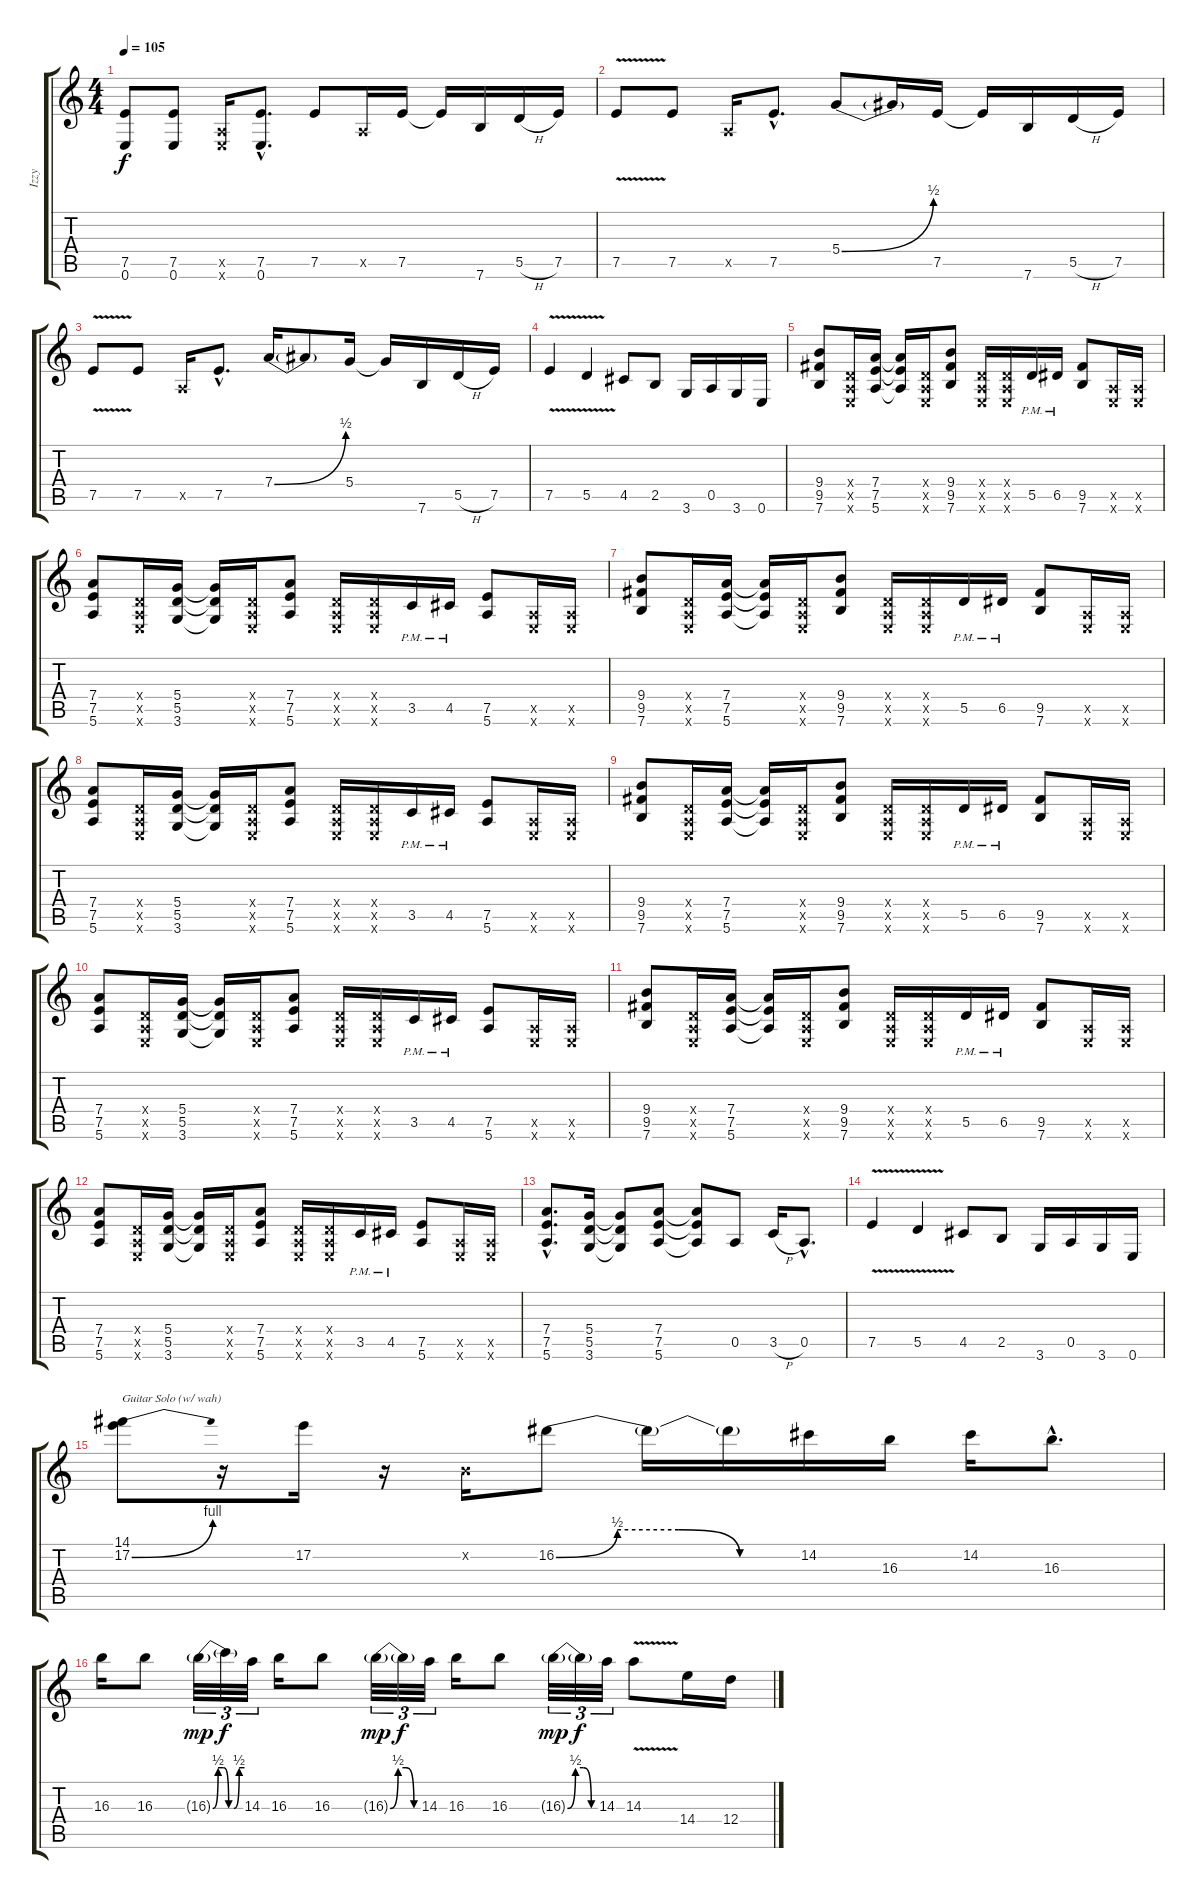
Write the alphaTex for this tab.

\track ("Izzy" "Izzy") {instrument electricguitarclean}
\staff {score tabs}
\tuning (E4 B3 G3 D3 A2 E2) {hide}
\ts (4 4)
\tempo 105
\clef g2
\ks c
(7.5 0.6).8{dy f} (7.5 0.6).8 (0.5{x} 0.6{x}).16 (7.5{hac} 0.6{hac}).8{d} 7.5.8 0.5{x}.16 7.5.16 7.5{t}.16 7.6.16 5.5{h}.16 7.5.16 |
7.5{v}.8 7.5.8 0.5{x}.16 7.5{hac}.8{d} 5.4{be (bend 0 0 60 2)}.8 5.4{t}.16 7.5.16 7.5{t}.16 7.6.16 5.5{h}.16 7.5.16 |
7.5{v}.8 7.5.8 0.5{x}.16 7.5{hac}.8{d} 7.4{be (bend 0 0 60 2)}.16 7.4{t}.8 5.4.16 5.4{t}.16 7.6.16 5.5{h}.16 7.5.16 |
7.5{v}.4 5.5{v}.4 4.5.8 2.5.8 3.6.16 0.5.16 3.6.16 0.6.16 |
(9.4 9.5 7.6).8 (0.4{x} 0.5{x} 0.6{x}).16 (7.4 7.5 5.6).16 (7.4{t} 7.5{t} 5.6{t}).16 (0.4{x} 0.5{x} 0.6{x}).16 (9.4 9.5 7.6).8 (0.4{x} 0.5{x} 0.6{x}).16 (0.4{x} 0.5{x} 0.6{x}).16 5.5{pm}.16 6.5{pm}.16 (9.5 7.6).8 (0.5{x} 0.6{x}).16 (0.5{x} 0.6{x}).16 |
(7.4 7.5 5.6).8 (0.4{x} 0.5{x} 0.6{x}).16 (5.4 5.5 3.6).16 (5.4{t} 5.5{t} 3.6{t}).16 (0.4{x} 0.5{x} 0.6{x}).16 (7.4 7.5 5.6).8 (0.4{x} 0.5{x} 0.6{x}).16 (0.4{x} 0.5{x} 0.6{x}).16 3.5{pm}.16 4.5{pm}.16 (7.5 5.6).8 (0.5{x} 0.6{x}).16 (0.5{x} 0.6{x}).16 |
(9.4 9.5 7.6).8 (0.4{x} 0.5{x} 0.6{x}).16 (7.4 7.5 5.6).16 (7.4{t} 7.5{t} 5.6{t}).16 (0.4{x} 0.5{x} 0.6{x}).16 (9.4 9.5 7.6).8 (0.4{x} 0.5{x} 0.6{x}).16 (0.4{x} 0.5{x} 0.6{x}).16 5.5{pm}.16 6.5{pm}.16 (9.5 7.6).8 (0.5{x} 0.6{x}).16 (0.5{x} 0.6{x}).16 |
(7.4 7.5 5.6).8 (0.4{x} 0.5{x} 0.6{x}).16 (5.4 5.5 3.6).16 (5.4{t} 5.5{t} 3.6{t}).16 (0.4{x} 0.5{x} 0.6{x}).16 (7.4 7.5 5.6).8 (0.4{x} 0.5{x} 0.6{x}).16 (0.4{x} 0.5{x} 0.6{x}).16 3.5{pm}.16 4.5{pm}.16 (7.5 5.6).8 (0.5{x} 0.6{x}).16 (0.5{x} 0.6{x}).16 |
(9.4 9.5 7.6).8 (0.4{x} 0.5{x} 0.6{x}).16 (7.4 7.5 5.6).16 (7.4{t} 7.5{t} 5.6{t}).16 (0.4{x} 0.5{x} 0.6{x}).16 (9.4 9.5 7.6).8 (0.4{x} 0.5{x} 0.6{x}).16 (0.4{x} 0.5{x} 0.6{x}).16 5.5{pm}.16 6.5{pm}.16 (9.5 7.6).8 (0.5{x} 0.6{x}).16 (0.5{x} 0.6{x}).16 |
(7.4 7.5 5.6).8 (0.4{x} 0.5{x} 0.6{x}).16 (5.4 5.5 3.6).16 (5.4{t} 5.5{t} 3.6{t}).16 (0.4{x} 0.5{x} 0.6{x}).16 (7.4 7.5 5.6).8 (0.4{x} 0.5{x} 0.6{x}).16 (0.4{x} 0.5{x} 0.6{x}).16 3.5{pm}.16 4.5{pm}.16 (7.5 5.6).8 (0.5{x} 0.6{x}).16 (0.5{x} 0.6{x}).16 |
(9.4 9.5 7.6).8 (0.4{x} 0.5{x} 0.6{x}).16 (7.4 7.5 5.6).16 (7.4{t} 7.5{t} 5.6{t}).16 (0.4{x} 0.5{x} 0.6{x}).16 (9.4 9.5 7.6).8 (0.4{x} 0.5{x} 0.6{x}).16 (0.4{x} 0.5{x} 0.6{x}).16 5.5{pm}.16 6.5{pm}.16 (9.5 7.6).8 (0.5{x} 0.6{x}).16 (0.5{x} 0.6{x}).16 |
(7.4 7.5 5.6).8 (0.4{x} 0.5{x} 0.6{x}).16 (5.4 5.5 3.6).16 (5.4{t} 5.5{t} 3.6{t}).16 (0.4{x} 0.5{x} 0.6{x}).16 (7.4 7.5 5.6).8 (0.4{x} 0.5{x} 0.6{x}).16 (0.4{x} 0.5{x} 0.6{x}).16 3.5{pm}.16 4.5{pm}.16 (7.5 5.6).8 (0.5{x} 0.6{x}).16 (0.5{x} 0.6{x}).16 |
(7.4{hac} 7.5{hac} 5.6{hac}).8{d} (5.4 5.5 3.6).16 (5.4{t} 5.5{t} 3.6{t}).8 (7.4 7.5 5.6).8 (7.4{t} 7.5{t} 5.6{t}).8 0.5.8 3.5{h}.16 0.5{hac}.8{d} |
7.5{v}.4 5.5{v}.4 4.5.8 2.5.8 3.6.16 0.5.16 3.6.16 0.6.16 |
(14.1 17.2{be (bend 0 0 60 4)}).8{txt "Guitar Solo (w/ wah)"} r.16 17.2.16 r.16 0.2{x}.16 16.2{be (custom 0 0 15 2 30 2 45 0 60 0)}.8 16.2{t}.16 16.2{t}.16 14.2.16 16.3.16 14.2.16 16.3{hac}.8{d} |
16.3.16 16.3.8 16.3{be (custom 0 0 10 2 20 2 30 0 40 0 50 2 60 2) g}.32{tu (3 2) dy mp} 16.3{t}.32{tu (3 2) dy f} 14.3.32{tu (3 2)} 16.3.16 16.3.8 16.3{be (custom 0 0 15 2 30 2 45 0 60 0) g}.32{tu (3 2) dy mp} 16.3{t}.32{tu (3 2) dy f} 14.3.32{tu (3 2)} 16.3.16 16.3.8 16.3{be (custom 0 0 15 2 30 2 45 0 60 0) g}.32{tu (3 2) dy mp} 16.3{t}.32{tu (3 2) dy f} 14.3.32{tu (3 2)} 14.3{v}.8 14.4.16 12.4.16
